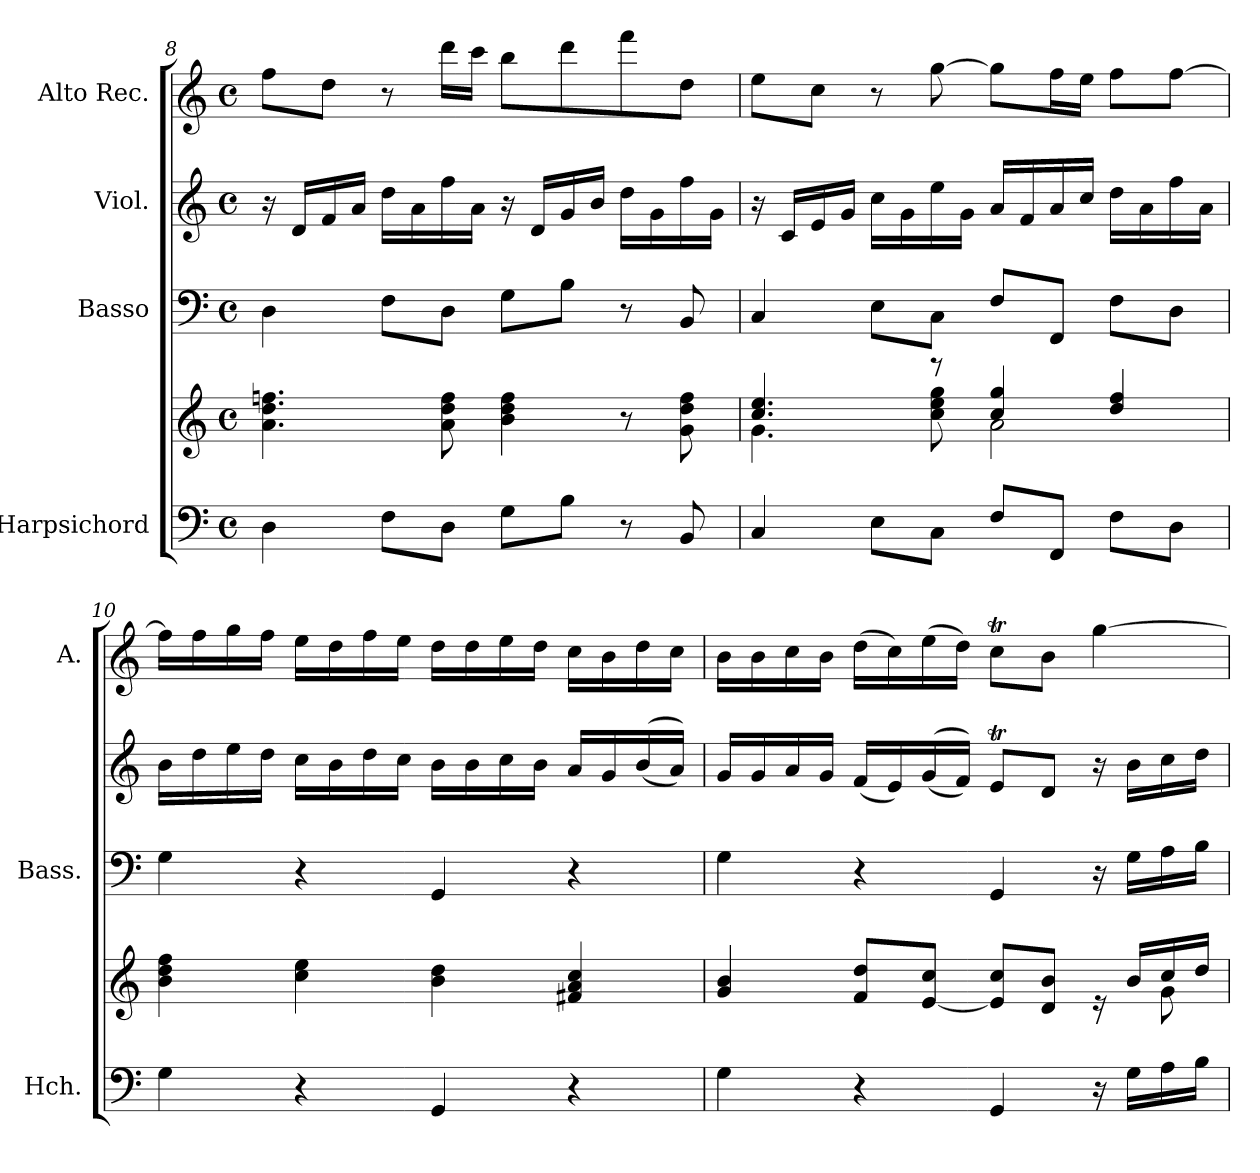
**kern	**kern	**kern	**kern	**kern
*part4	*part4	*part3	*part2	*part1
*staff5	*staff4	*staff3	*staff2	*staff1
*I"Harpsichord	*	*I"Basso	*I"Viol.	*I"Alto Rec.
*I'Hch.	*	*I'Bass.	*	*I'A.
*clefF4	*clefG2	*clefF4	*clefG2	*clefG2
*k[]	*k[]	*k[]	*k[]	*k[]
*M4/4	*M4/4	*M4/4	*M4/4	*M4/4
*met(c)	*met(c)	*met(c)	*met(c)	*met(c)
=8	=8	=8	=8	=8
4D\	4.a\ 4.dd\ 4.ffn\	4D\	16r	8ff\L
.	.	.	16d/LL	.
.	.	.	16f/	8dd\J
.	.	.	16a/JJ	.
8F\L	.	8F\L	16dd\LL	8r
.	.	.	16a\	.
8D\J	8a\ 8dd\ 8ff\	8D\J	16ff\	16ddd\LL
.	.	.	16a\JJ	16ccc\JJ
8G\L	4b\ 4dd\ 4ff\	8G\L	16r	8bb\L
.	.	.	16d/LL	.
8B\J	.	8B\J	16g/	8ddd\
.	.	.	16b/JJ	.
8r	8r	8r	16dd\LL	8fff\
.	.	.	16g\	.
8BB/	8g\ 8dd\ 8ff\	8BB/	16ff\	8dd\J
.	.	.	16g\JJ	.
=9	=9	=9	=9	=9
*	*^	*	*	*
4C/	4.cc/ 4.ee/	4.g\	4C/	16r	8ee\L
.	.	.	.	16c/LL	.
.	.	.	.	16e/	8cc\J
.	.	.	.	16g/JJ	.
8E\L	.	.	8E\L	16cc\LL	8r
.	.	.	.	16g\	.
8C\J	8r	8cc\ 8ee\ 8gg\	8C\J	16ee\	[8gg\
.	.	.	.	16g\JJ	.
8F/L	4cc/ 4gg/	2a\	8F/L	16a/LL	8gg\L]
.	.	.	.	16f/	.
8FF/J	.	.	8FF/J	16a/	16ff\L
.	.	.	.	16cc/JJ	16ee\JJ
8F\L	4dd/ 4ff/	.	8F\L	16dd\LL	8ff\L
.	.	.	.	16a\	.
8D\J	.	.	8D\J	16ff\	[8ff\J
.	.	.	.	16a\JJ	.
*	*v	*v	*	*	*
=10	=10	=10	=10	=10
4G\	4b\ 4dd\ 4ff\	4G\	16b\LL	16ff\LL]
.	.	.	16dd\	16ff\
.	.	.	16ee\	16gg\
.	.	.	16dd\JJ	16ff\JJ
4r	4cc\ 4ee\	4r	16cc\LL	16ee\LL
.	.	.	16b\	16dd\
.	.	.	16dd\	16ff\
.	.	.	16cc\JJ	16ee\JJ
4GG/	4b\ 4dd\	4GG/	16b\LL	16dd\LL
.	.	.	16b\	16dd\
.	.	.	16cc\	16ee\
.	.	.	16b\JJ	16dd\JJ
4r	4f#X/ 4a/ 4cc/	4r	16a/LL	16cc\LL
.	.	.	16g/	16b\
.	.	.	((16b/	16dd\
.	.	.	16a/JJ))	16cc\JJ
!!LO:LB:g=z
=11	=11	=11	=11	=11
*	*^	*	*	*
4G\	4g/ 4b/	2..ryy	4G\	16g/LL	16b\LL
.	.	.	.	16g/	16b\
.	.	.	.	16a/	16cc\
.	.	.	.	16g/JJ	16b\JJ
4r	8f/ 8dd/L	.	4r	(16f/LL	(16dd\LL
.	.	.	.	16e/)	16cc\)
.	[8e/ 8cc/J	.	.	((16g/	(16ee\
.	.	.	.	16f/JJ))	16dd\JJ)
4GG/	8e/] 8cc/L	.	4GG/	8et/L	8ccT\L
.	8d/ 8b/J	.	.	8d/J	8b\J
16r	16re	.	16r	16r	[4gg\
16G\LL	16b/LL	.	16G\LL	16b\LL	.
16A\	16cc/	8g\	16A\	16cc\	.
16B\JJ	16dd/JJ	.	16B\JJ	16dd\JJ	.
*	*v	*v	*	*	*
=	=	=	=	=
*-	*-	*-	*-	*-
